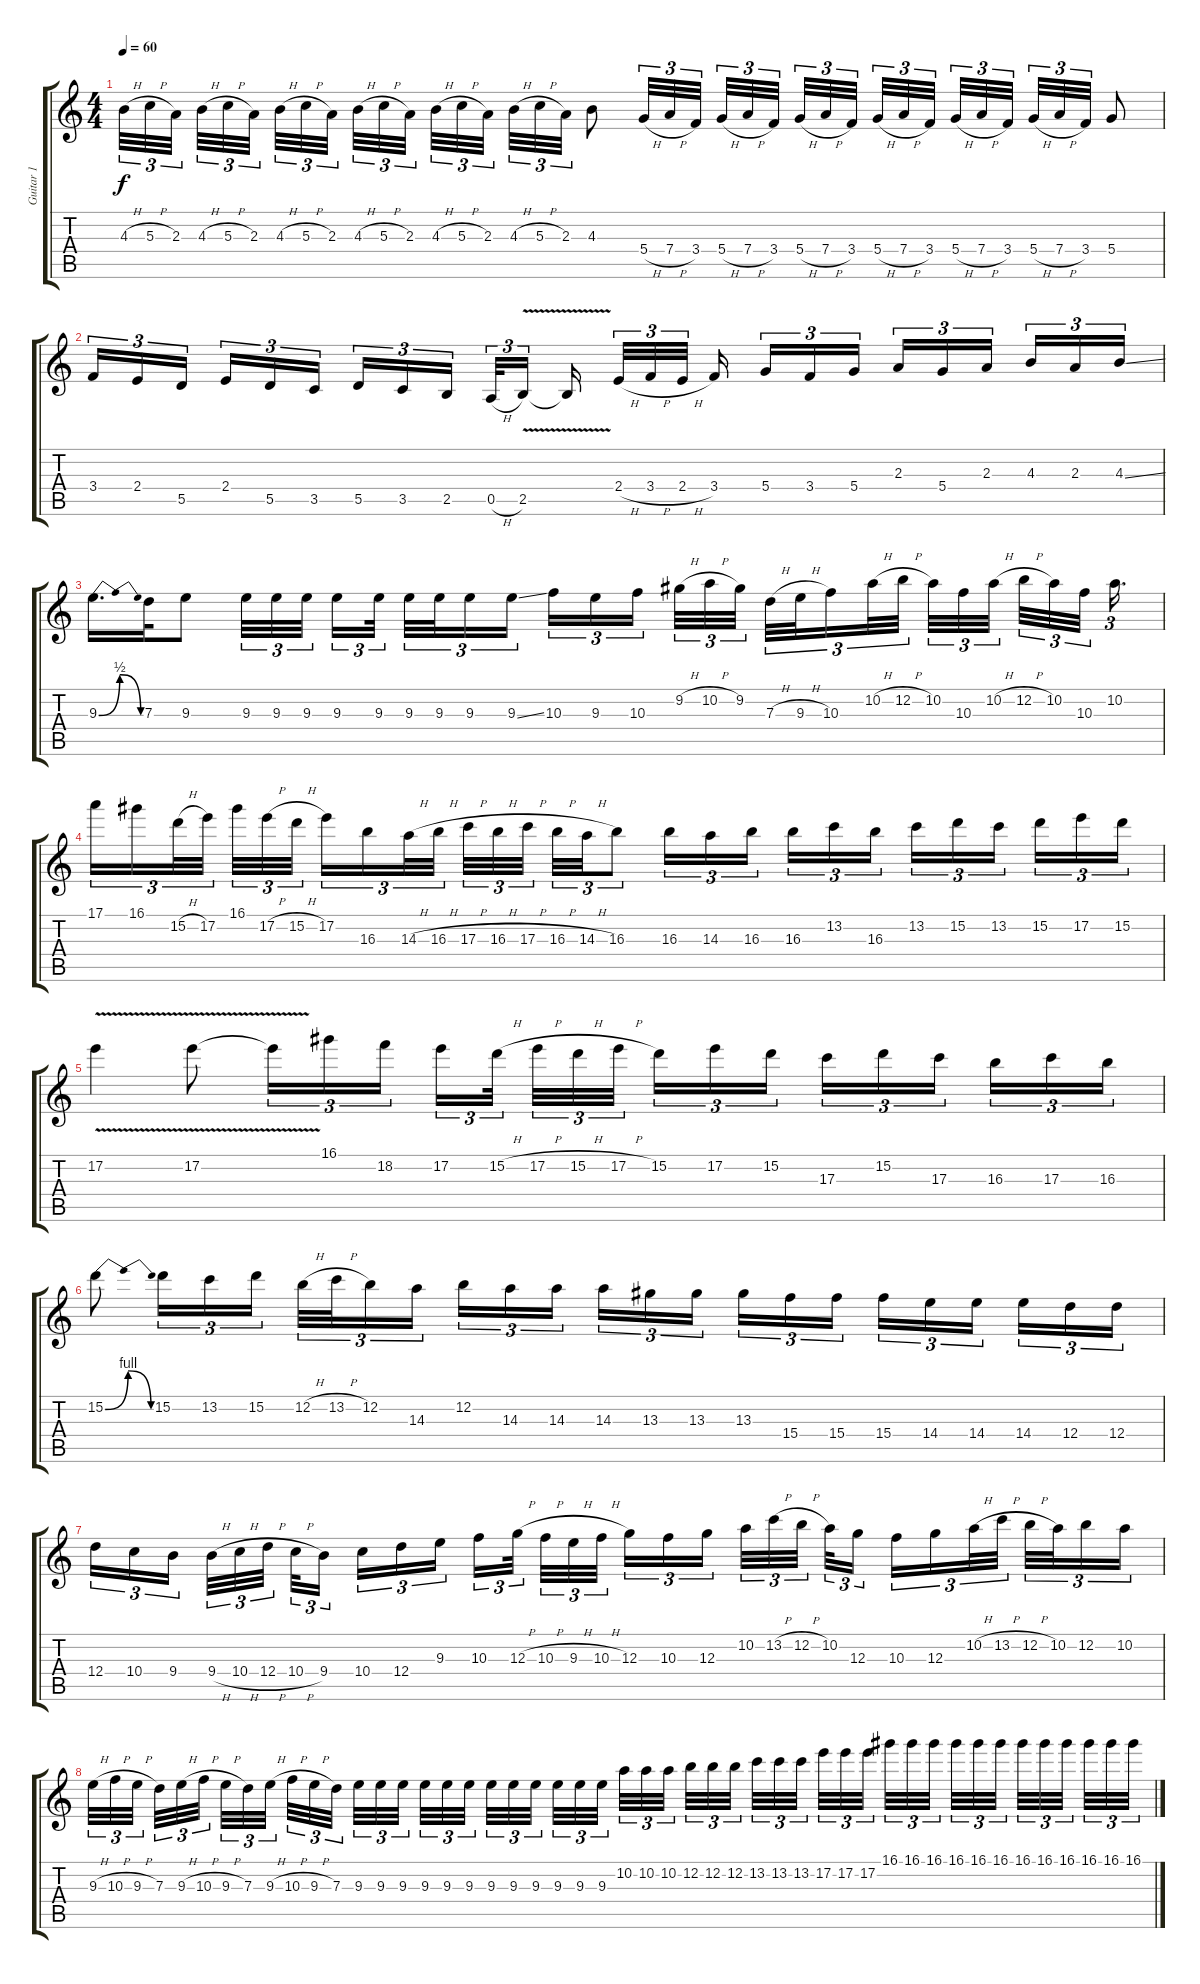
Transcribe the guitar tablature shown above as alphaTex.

\track ("Guitar 1" "Guitar 1") {instrument distortionguitar}
\staff {score tabs}
\tuning (E4 B3 G3 D3 A2 E2) {hide}
\ts (4 4)
\tempo 60
\clef g2
\ks c
4.3{h}.32{tu (3 2) dy f} 5.3{h}.32{tu (3 2)} 2.3.32{tu (3 2) beam splitsecondary} 4.3{h}.32{tu (3 2)} 5.3{h}.32{tu (3 2)} 2.3.32{tu (3 2) beam splitsecondary} 4.3{h}.32{tu (3 2)} 5.3{h}.32{tu (3 2)} 2.3.32{tu (3 2) beam splitsecondary} 4.3{h}.32{tu (3 2)} 5.3{h}.32{tu (3 2)} 2.3.32{tu (3 2)} 4.3{h}.32{tu (3 2)} 5.3{h}.32{tu (3 2)} 2.3.32{tu (3 2) beam splitsecondary} 4.3{h}.32{tu (3 2)} 5.3{h}.32{tu (3 2)} 2.3.32{tu (3 2)} 4.3.8 5.4{h}.32{tu (3 2)} 7.4{h}.32{tu (3 2)} 3.4.32{tu (3 2) beam splitsecondary} 5.4{h}.32{tu (3 2)} 7.4{h}.32{tu (3 2)} 3.4.32{tu (3 2) beam splitsecondary} 5.4{h}.32{tu (3 2)} 7.4{h}.32{tu (3 2)} 3.4.32{tu (3 2) beam splitsecondary} 5.4{h}.32{tu (3 2)} 7.4{h}.32{tu (3 2)} 3.4.32{tu (3 2)} 5.4{h}.32{tu (3 2)} 7.4{h}.32{tu (3 2)} 3.4.32{tu (3 2) beam splitsecondary} 5.4{h}.32{tu (3 2)} 7.4{h}.32{tu (3 2)} 3.4.32{tu (3 2)} 5.4.8 |
3.4.16{tu (3 2)} 2.4.16{tu (3 2)} 5.5.16{tu (3 2) beam splitsecondary} 2.4.16{tu (3 2)} 5.5.16{tu (3 2)} 3.5.16{tu (3 2)} 5.5.16{tu (3 2)} 3.5.16{tu (3 2)} 2.5.16{tu (3 2) beam splitsecondary} 0.5{h}.32{tu (3 2)} 2.5{v}.16{tu (3 2) beam splitsecondary} 2.5{t}.16 2.4{h}.32{tu (3 2)} 3.4{h}.32{tu (3 2)} 2.4{h}.32{tu (3 2) beam splitsecondary} 3.4.16{beam splitsecondary} 5.4.16{tu (3 2)} 3.4.16{tu (3 2)} 5.4.16{tu (3 2)} 2.3.16{tu (3 2)} 5.4.16{tu (3 2)} 2.3.16{tu (3 2) beam splitsecondary} 4.3.16{tu (3 2)} 2.3.16{tu (3 2)} 4.3{ss}.16{tu (3 2)} |
9.3{be (bendrelease 0 0 30 2 30 2 60 0)}.16{d} 7.3.32 9.3.8 9.3.32{tu (3 2)} 9.3.32{tu (3 2)} 9.3.32{tu (3 2) beam splitsecondary} 9.3.16{tu (3 2)} 9.3.32{tu (3 2) beam splitsecondary} 9.3.32{tu (3 2)} 9.3.32{tu (3 2)} 9.3.16{tu (3 2)} 9.3{ss}.16{tu (3 2)} 10.3.16{tu (3 2)} 9.3.16{tu (3 2)} 10.3.16{tu (3 2) beam splitsecondary} 9.2{h}.32{tu (3 2)} 10.2{h}.32{tu (3 2)} 9.2.32{tu (3 2) beam splitsecondary} 7.3{h}.32{tu (3 2)} 9.3{h}.32{tu (3 2)} 10.3.16{tu (3 2)} 10.2{h}.32{tu (3 2)} 12.2{h}.32{tu (3 2) beam splitsecondary} 10.2.32{tu (3 2)} 10.3.32{tu (3 2)} 10.2{h}.32{tu (3 2) beam splitsecondary} 12.2{h}.32{tu (3 2)} 10.2.32{tu (3 2)} 10.3.32{tu (3 2) beam splitsecondary} 10.2.16{d tu (3 2)} |
17.1.16{tu (3 2)} 16.1.16{tu (3 2)} 15.2{h}.32{tu (3 2)} 17.2.32{tu (3 2) beam splitsecondary} 16.1.32{tu (3 2)} 17.2{h}.32{tu (3 2)} 15.2{h}.32{tu (3 2) beam splitsecondary} 17.2.16{tu (3 2)} 16.3.16{tu (3 2)} 14.3{h}.32{tu (3 2)} 16.3{h}.32{tu (3 2) beam splitsecondary} 17.3{h}.32{tu (3 2)} 16.3{h}.32{tu (3 2)} 17.3{h}.32{tu (3 2) beam splitsecondary} 16.3{h}.32{tu (3 2)} 14.3{h}.32{tu (3 2)} 16.3.8{tu (3 2)} 16.3.16{tu (3 2)} 14.3.16{tu (3 2)} 16.3.16{tu (3 2) beam splitsecondary} 16.3.16{tu (3 2)} 13.2.16{tu (3 2)} 16.3.16{tu (3 2)} 13.2.16{tu (3 2)} 15.2.16{tu (3 2)} 13.2.16{tu (3 2) beam splitsecondary} 15.2.16{tu (3 2)} 17.2.16{tu (3 2)} 15.2.16{tu (3 2)} |
17.2{v}.4 17.2{v}.8 17.2{t}.16{tu (3 2)} 16.1.16{tu (3 2)} 18.2.16{tu (3 2)} 17.2.16{tu (3 2)} 15.2{h}.32{tu (3 2) beam splitsecondary} 17.2{h}.32{tu (3 2)} 15.2{h}.32{tu (3 2)} 17.2{h}.32{tu (3 2) beam splitsecondary} 15.2.16{tu (3 2)} 17.2.16{tu (3 2)} 15.2.16{tu (3 2)} 17.3.16{tu (3 2)} 15.2.16{tu (3 2)} 17.3.16{tu (3 2) beam splitsecondary} 16.3.16{tu (3 2)} 17.3.16{tu (3 2)} 16.3.16{tu (3 2)} |
15.2{be (bendrelease 0 0 15 4 45 4 60 0)}.8 15.2.16{tu (3 2)} 13.2.16{tu (3 2)} 15.2.16{tu (3 2)} 12.2{h}.32{tu (3 2)} 13.2{h}.32{tu (3 2)} 12.2.16{tu (3 2)} 14.3.16{tu (3 2) beam splitsecondary} 12.2.16{tu (3 2)} 14.3.16{tu (3 2)} 14.3.16{tu (3 2)} 14.3.16{tu (3 2)} 13.3.16{tu (3 2)} 13.3.16{tu (3 2) beam splitsecondary} 13.3.16{tu (3 2)} 15.4.16{tu (3 2)} 15.4.16{tu (3 2)} 15.4.16{tu (3 2)} 14.4.16{tu (3 2)} 14.4.16{tu (3 2) beam splitsecondary} 14.4.16{tu (3 2)} 12.4.16{tu (3 2)} 12.4.16{tu (3 2)} |
12.4.16{tu (3 2)} 10.4.16{tu (3 2)} 9.4.16{tu (3 2) beam splitsecondary} 9.4{h}.32{tu (3 2)} 10.4{h}.32{tu (3 2)} 12.4{h}.32{tu (3 2) beam splitsecondary} 10.4{h}.32{tu (3 2)} 9.4.16{tu (3 2)} 10.4.16{tu (3 2)} 12.4.16{tu (3 2)} 9.3.16{tu (3 2) beam splitsecondary} 10.3.16{tu (3 2)} 12.3{h}.32{tu (3 2) beam splitsecondary} 10.3{h}.32{tu (3 2)} 9.3{h}.32{tu (3 2)} 10.3{h}.32{tu (3 2)} 12.3.16{tu (3 2)} 10.3.16{tu (3 2)} 12.3.16{tu (3 2) beam splitsecondary} 10.2.32{tu (3 2)} 13.2{h}.32{tu (3 2)} 12.2{h}.32{tu (3 2) beam splitsecondary} 10.2.32{tu (3 2)} 12.3.16{tu (3 2)} 10.3.16{tu (3 2)} 12.3.16{tu (3 2)} 10.2{h}.32{tu (3 2)} 13.2{h}.32{tu (3 2) beam splitsecondary} 12.2{h}.32{tu (3 2)} 10.2.32{tu (3 2)} 12.2.16{tu (3 2)} 10.2.16{tu (3 2)} |
9.3{h}.32{tu (3 2)} 10.3{h}.32{tu (3 2)} 9.3{h}.32{tu (3 2) beam splitsecondary} 7.3.32{tu (3 2)} 9.3{h}.32{tu (3 2)} 10.3{h}.32{tu (3 2) beam splitsecondary} 9.3{h}.32{tu (3 2)} 7.3.32{tu (3 2)} 9.3{h}.32{tu (3 2) beam splitsecondary} 10.3{h}.32{tu (3 2)} 9.3{h}.32{tu (3 2)} 7.3.32{tu (3 2)} 9.3.32{tu (3 2)} 9.3.32{tu (3 2)} 9.3.32{tu (3 2) beam splitsecondary} 9.3.32{tu (3 2)} 9.3.32{tu (3 2)} 9.3.32{tu (3 2) beam splitsecondary} 9.3.32{tu (3 2)} 9.3.32{tu (3 2)} 9.3.32{tu (3 2) beam splitsecondary} 9.3.32{tu (3 2)} 9.3.32{tu (3 2)} 9.3.32{tu (3 2)} 10.2.32{tu (3 2)} 10.2.32{tu (3 2)} 10.2.32{tu (3 2) beam splitsecondary} 12.2.32{tu (3 2)} 12.2.32{tu (3 2)} 12.2.32{tu (3 2) beam splitsecondary} 13.2.32{tu (3 2)} 13.2.32{tu (3 2)} 13.2.32{tu (3 2) beam splitsecondary} 17.2.32{tu (3 2)} 17.2.32{tu (3 2)} 17.2.32{tu (3 2)} 16.1.32{tu (3 2)} 16.1.32{tu (3 2)} 16.1.32{tu (3 2) beam splitsecondary} 16.1.32{tu (3 2)} 16.1.32{tu (3 2)} 16.1.32{tu (3 2) beam splitsecondary} 16.1.32{tu (3 2)} 16.1.32{tu (3 2)} 16.1.32{tu (3 2) beam splitsecondary} 16.1.32{tu (3 2)} 16.1.32{tu (3 2)} 16.1.32{tu (3 2)}
